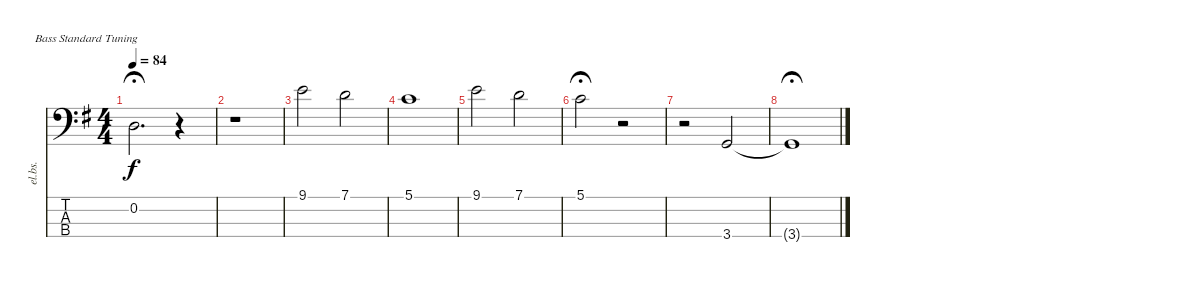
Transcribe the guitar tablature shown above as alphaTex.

\defaultSystemsLayout 4
\bracketExtendMode nobrackets
\track ("Electric Bass" "el.bs.") {defaultSystemsLayout 6 multiBarRest instrument electricbassfinger}
\staff {score tabs}
\tuning (G2 D2 A1 E1)
\ts (4 4)
\tempo 84
\clef f4
\scale
0.172492
\ks g
0.2{t acc forcenatural}.2{d dy f fermata (medium 0.5) beam Down} r.4{beam Down} |
\scale
0.107772 r.1{beam Down} |
\scale
0.123052 9.1{acc forcenatural}.2{beam Down} 7.1{acc forcenatural}.2{beam Down} |
\scale
0.107772 5.1{acc forcenatural}.1{beam Down} |
\scale
0.123052 9.1{acc forcenatural}.2{beam Down} 7.1{acc forcenatural}.2{beam Down} |
\scale
0.123052 5.1{acc forcenatural}.2{fermata (medium 0.5) beam Down} r.2{beam Down} |
\scale
0.127495 r.2{beam Down} 3.4{acc forcenatural}.2{beam Up} |
\scale
0.115314 3.4{t acc forcenatural}.1{fermata (medium 0.5) beam Up}
